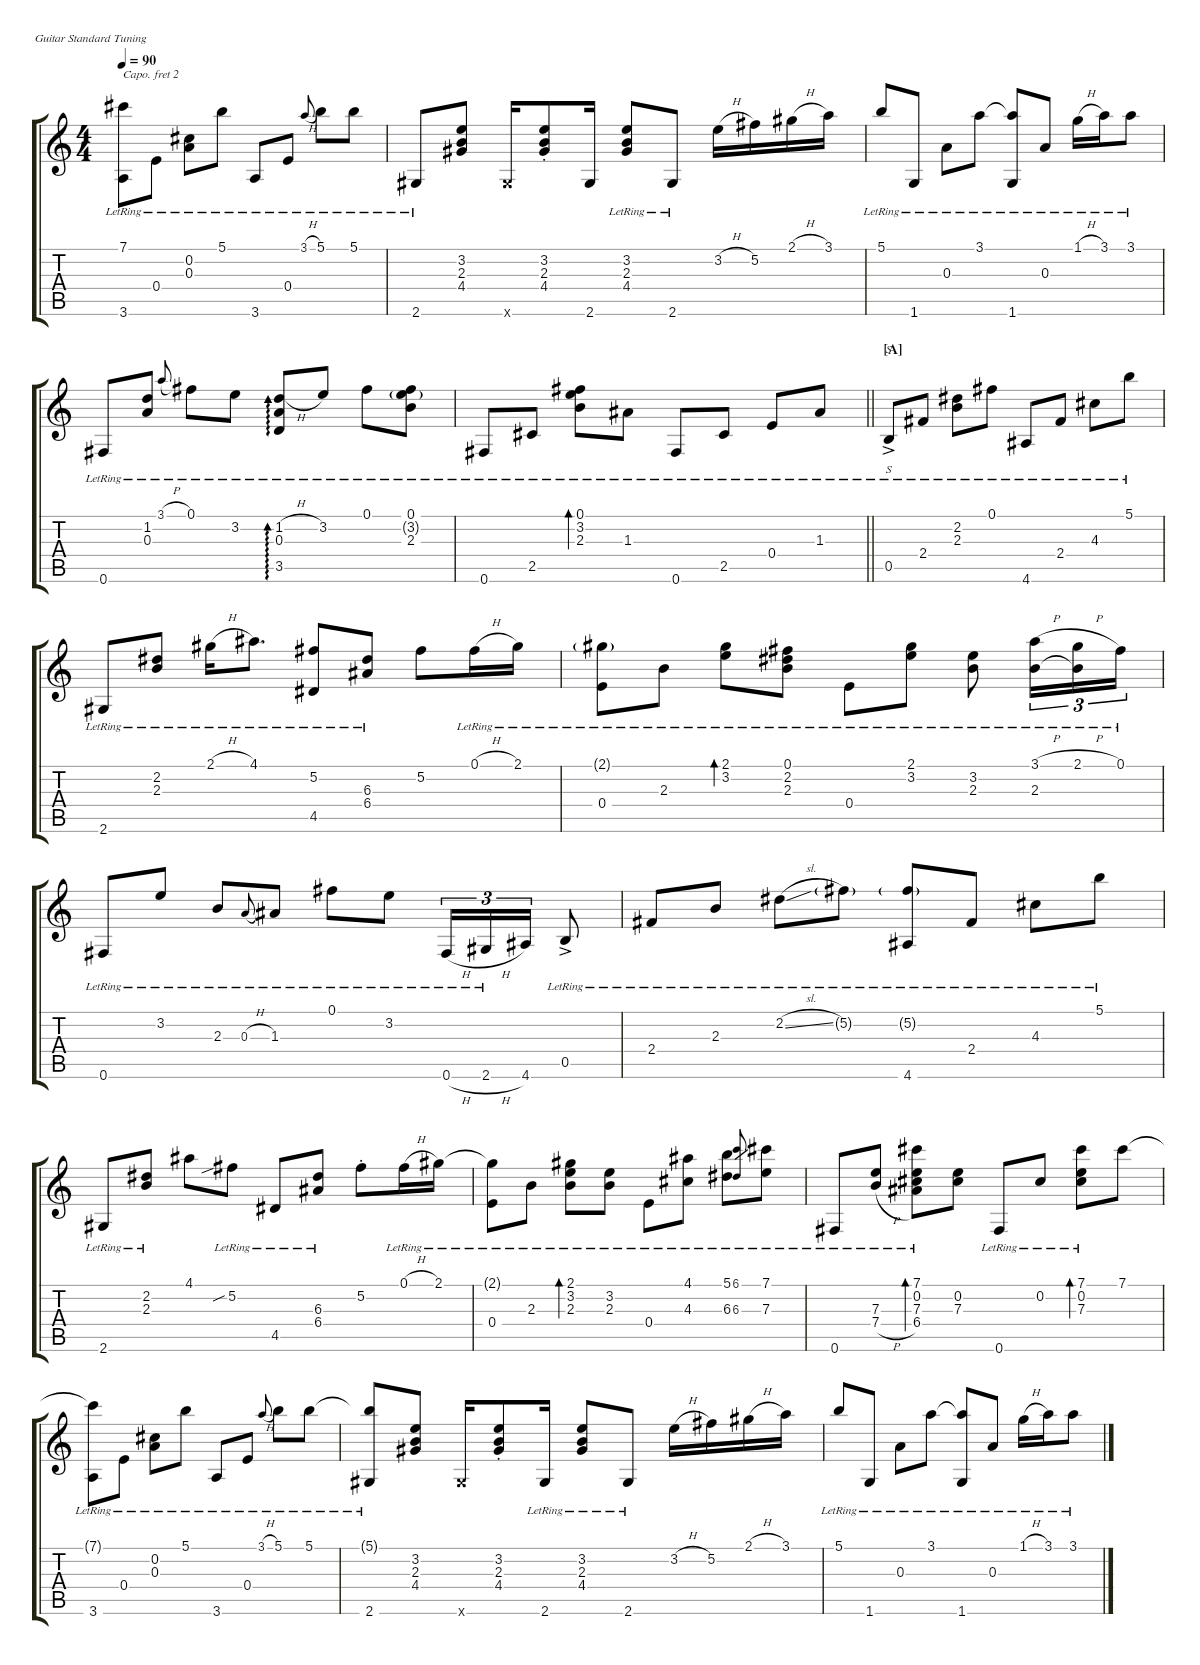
\defaultSystemsLayout 4
\hideDynamics
\bracketExtendMode groupsimilarinstruments
\firstSystemTrackNameOrientation horizontal
\otherSystemsTrackNameOrientation horizontal
\defaultBarNumberDisplay Hide
\track "" {solo instrument acousticguitarsteel}
\staff {score tabs}
\capo 2
\tuning (E4 B3 G3 D3 A2 E2)
\ts (4 4)
\tempo 90
\clef g2
\ks c
(7.1{lr t} 3.6{lr}).8{dy f} 0.4{lr}.8 (0.2{lr} 0.3{lr}).8 5.1{lr}.8 3.6{lr}.8 0.4{lr}.8 3.1{h lr}.8{gr onbeat} 5.1{lr}.8 5.1{lr}.8 |
2.6{lr}.8 (3.2 2.3 4.4).8 2.6{x}.16 (3.2{st} 2.3{st} 4.4{st}).8 2.6.16 (3.2{lr} 2.3{lr} 4.4{lr}).8 2.6{lr}.8 3.2{h}.16 5.2.16 2.1{h}.16 3.1.16 |
5.1{lr}.8 1.6{lr}.8 0.3{lr}.8 3.1{lr}.8 (1.6{lr} 3.1{lr t}).8 0.3{lr}.8 1.1{h lr}.16 3.1{lr}.16 3.1{lr}.8 |
0.6{lr}.8 (1.2{lr} 0.3{lr}).8 3.1{h lr}.8{gr onbeat} 0.1{lr}.8 3.2{lr}.8 (1.2{h lr} 3.5{lr} 0.3{lr}).8{ad 0} 3.2{lr}.8 0.1{lr}.8 (2.3{lr} 0.1{lr} 3.2{g lr}).8 |
\barLineRight lightlight
0.6{lr}.8 2.5{lr}.8 (0.1{lr} 2.3{lr} 3.2{lr}).8{bd 37} 1.3{lr}.8 0.6{lr}.8 2.5{lr}.8 0.4{lr}.8 1.3{lr}.8 |
\section ("A" "")
0.5{ac lr}.8{s} 2.4{lr}.8 (2.2{lr} 2.3{lr}).8 0.1{lr}.8 4.6{lr}.8 2.4{lr}.8 4.3{lr}.8 5.1{lr}.8 |
2.6{lr}.8 (2.2{lr} 2.3{lr}).8 2.1{h lr}.16 4.1{lr}.8{d} (4.5{lr} 5.2{lr}).8 (6.3{lr} 6.4{lr}).8 5.2.8 0.1{h lr}.16 2.1{lr}.16 |
(2.1{g lr} 0.4{lr}).8 2.3{lr}.8 (2.1{lr} 3.2{lr}).8{bd 40} (2.3{lr} 0.1{lr} 2.2{lr}).8 0.4{lr}.8 (2.1{lr} 3.2{lr}).8 (3.2{lr} 2.3{lr}).8 (3.1{h} 2.3{lr}).16{tu (3 2)} (2.1{h lr} 2.3{lr t}).16{tu (3 2)} 0.1{lr}.16{tu (3 2)} |
0.6{lr}.8 3.2{lr}.8 2.3{lr}.8 0.3{h lr}.8{gr onbeat} 1.3{lr}.8 0.1{lr}.8 3.2{lr}.8{dy mp} 0.6{h lr}.16{tu (3 2) dy f} 2.6{h lr}.16{tu (3 2)} 4.6.16{tu (3 2)} 0.5{ac lr}.8 |
2.4{lr}.8 2.3{lr}.8 2.2{sl lr}.8 5.2{g lr}.8 (4.6{lr} 5.2{g}).8 2.4{lr}.8 4.3{lr}.8 5.1{lr}.8 |
2.6{lr}.8 (2.2{lr} 2.3{lr}).8 4.1.8 5.2{sib lr}.8 4.5{lr}.8 (6.3{lr} 6.4{lr}).8 5.2{st}.8 0.1{h lr}.16 2.1{lr}.16 |
(2.1{lr t} 0.4{lr}).8 2.3{lr}.8 (3.2{lr} 2.1 2.3).8{bd 37} (2.3{lr} 3.2{lr}).8 0.4{lr}.8 (4.1{lr} 4.3{lr}).8 (5.1{lr} 6.3{lr}).8 (6.1{lr} 6.3{lr}).8{gr dy mf} (7.1{lr} 7.3{lr}).8{dy f} |
0.6{lr}.8 (7.3{lr} 7.4{h lr}).8 (6.4{lr} 7.1 0.2 7.3).8{bd 37} (0.2 7.3).8 0.6{lr}.8 0.2{lr}.8 (7.3{lr} 7.1 0.2).8{bd 37} 7.1.8 |
(7.1{lr t} 3.6{lr}).8 0.4{lr}.8 (0.2{lr} 0.3{lr}).8 5.1{lr}.8 3.6{lr}.8 0.4{lr}.8 3.1{h lr}.8{gr onbeat} 5.1{lr}.8 5.1{lr}.8 |
(5.1{lr t} 2.6{lr}).8 (3.2 2.3 4.4).8 2.6{x}.16 (3.2{st} 2.3{st} 4.4{st}).8 2.6{lr}.16 (3.2{lr} 2.3{lr} 4.4{lr}).8 2.6{lr}.8 3.2{h}.16 5.2.16 2.1{h}.16 3.1.16 |
5.1{lr}.8 1.6{lr}.8 0.3{lr}.8 3.1{lr}.8 (1.6{lr} 3.1{t}).8 0.3{lr}.8 1.1{h lr}.16 3.1{lr}.16 3.1{lr}.8
